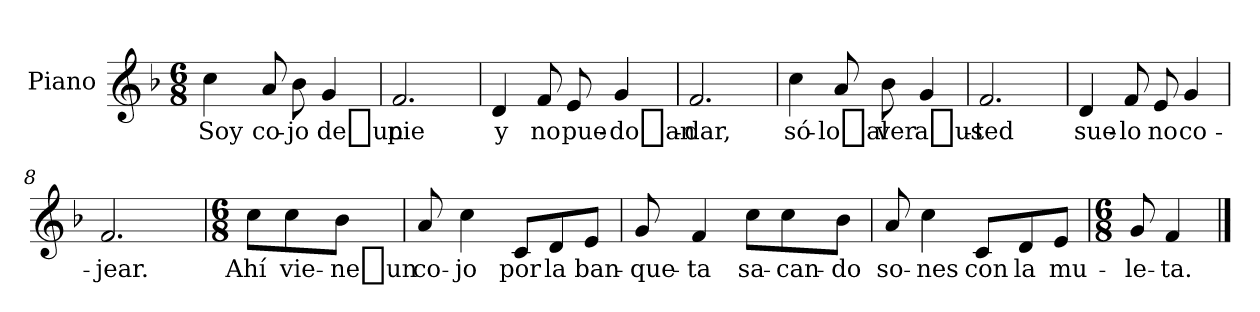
**kern	**text
*part1	*part1
*staff1	*staff1
*I"Piano	*
*I'Pno	*
*clefG2	*
*k[b-]	*
*F:	*
*M6/8	*
=1	=1
*^	*
4cc\	8ryy	Soy
*MM142	*	*
.	2ryy	.
8a/	.	co-
8b-\	.	-jo
4g/	.	de_un
.	8ryy	.
*v	*v	*
=2	=2
2.f/	pie
=3	=3
4d/	y
8f/	no
8e/	pue-
4g/	-do_an-
=4	=4
2.f/	-dar,
=5	=5
4cc\	só-
8a/	-lo_al
8b-\	ver
4g/	a_us-
=6	=6
2.f/	-ted
=7	=7
4d/	sue-
8f/	-lo
8e/	no
4g/	co-
!!LO:LB:g=z
=8	=8
2.f/	-jear.
=8	=8
*M6/8	*
8cc\L	Ahí
8cc\	vie-
8b-\J	-ne_un
=9	=9
8a/	co-
4cc\	-jo
8c/L	por
8d/	la
8e/J	ban-
=10	=10
8g/	-que-
4f/	-ta
8cc\L	sa-
8cc\	-can-
8b-\J	-do
=11	=11
8a/	so-
4cc\	-nes
8c/L	con
8d/	la
8e/J	mu-
=	=
*M6/8	*
8g/	-le-
4f/	-ta.
==	==
*-	*-
